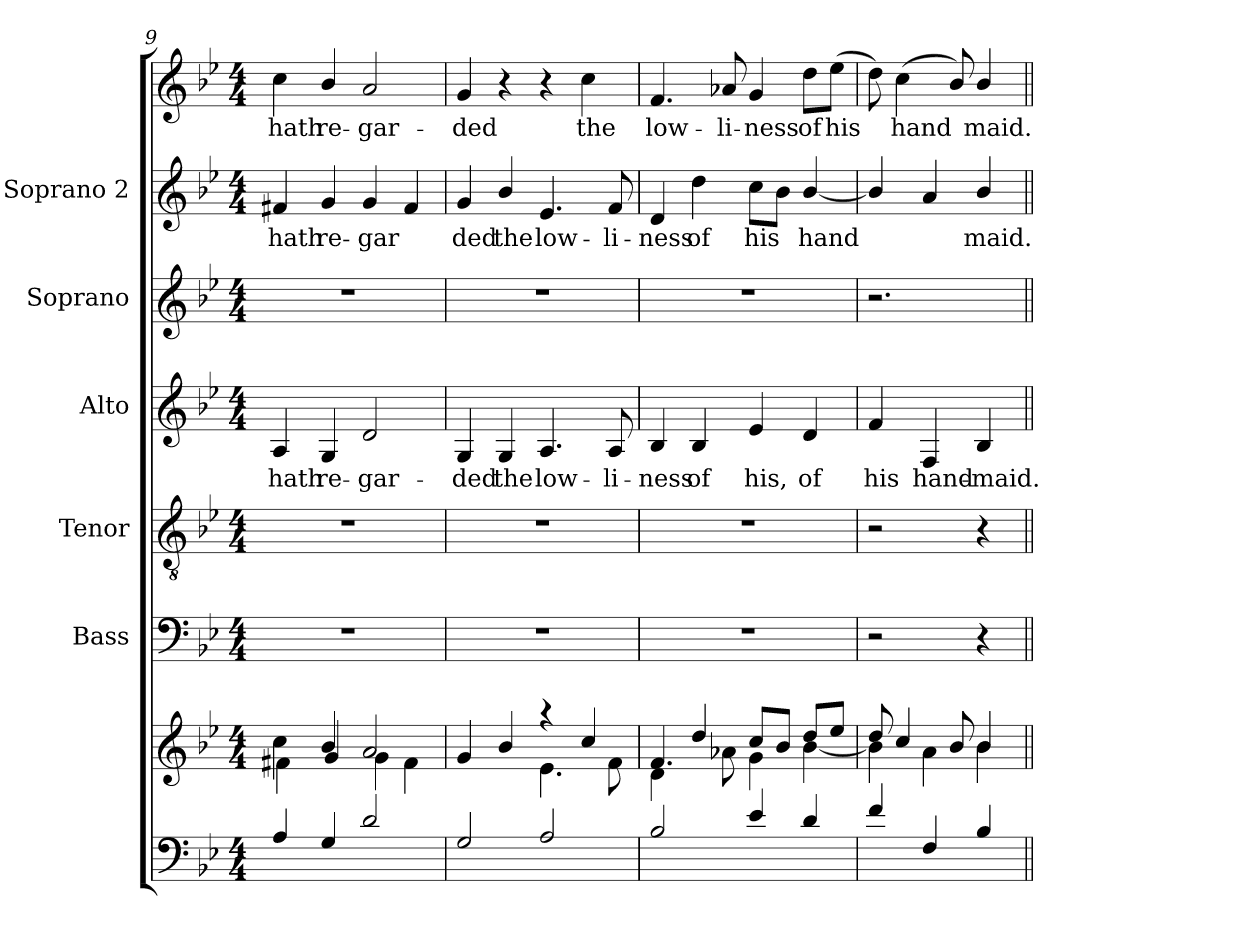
**kern	**kern	**kern	**kern	**kern	**text	**kern	**kern	**text	**kern	**text
*part7	*part6	*part5	*part4	*part3	*part3	*part2	*part1	*part1	*part1	*part1
*staff8	*staff7	*staff6	*staff5	*staff4	*staff4	*staff3	*staff2	*staff2	*staff1	*staff1
*	*	*I"Bass	*I"Tenor	*I"Alto	*	*I"Soprano	*I"Soprano 2	*	*	*
*	*	*I'B	*I'T	*I'A	*	*I'S	*	*	*	*
*clefF4	*clefG2	*clefF4	*clefGv2	*clefG2	*	*clefG2	*clefG2	*	*clefG2	*
*k[b-e-]	*k[b-e-]	*k[b-e-]	*k[b-e-]	*k[b-e-]	*	*k[b-e-]	*k[b-e-]	*	*k[b-e-]	*
*B-:	*B-:	*B-:	*B-:	*B-:	*	*B-:	*B-:	*	*B-:	*
*M4/4	*M4/4	*M4/4	*M4/4	*M4/4	*	*M4/4	*M4/4	*	*M4/4	*
=9	=9	=9	=9	=9	=9	=9	=9	=9	=9	=9
*	*^	*	*	*	*	*	*	*	*	*
!	!	!	!	!	!	!LO:LY:b	!	!	!LO:LY:b	!	!LO:LY:b
4A/	4cc\	4f#X\	1r	1r	4A/	hath	1r	4f#X/	-hath	4cc\	hath
!	!	!	!	!	!	!LO:LY:b	!	!	!LO:LY:b	!	!LO:LY:b
4G/	4b-/	4g/	.	.	4G/	re-	.	4g/	re-	4b-/	re-
!	!	!	!	!	!	!LO:LY:b	!	!	!LO:LY:b	!	!LO:LY:b
2d/	2a/	4g\	.	.	2d/	-gar-	.	4g/	-gar­	2a/	-gar-
.	.	4f#\	.	.	.	.	.	4f#/	.	.	.
=10	=10	=10	=10	=10	=10	=10	=10	=10	=10	=10	=10
!	!	!	!	!	!	!LO:LY:b	!	!	!LO:LY:b	!	!LO:LY:b
2G/	4g/	2ryy	1r	1r	4G/	-ded	1r	4g/	ded	4g/	ded
!	!	!	!	!	!	!LO:LY:b	!	!	!LO:LY:b	!	!
.	4b-/	.	.	.	4G/	the	.	4b-/	the	4r	.
!	!	!	!	!	!	!LO:LY:b	!	!	!LO:LY:b	!	!
2A/	4raa	4.e-\	.	.	4.A/	low-	.	4.e-/	low-	4r	.
!	!	!	!	!	!	!	!	!	!	!	!LO:LY:b
.	4cc/	.	.	.	.	.	.	.	.	4cc\	the
!	!	!	!	!	!	!LO:LY:b	!	!	!LO:LY:b	!	!
.	.	8f\	.	.	8A/	-li-	.	8f/	-li-	.	.
=11	=11	=11	=11	=11	=11	=11	=11	=11	=11	=11	=11
!	!	!	!	!	!	!LO:LY:b	!	!	!LO:LY:b	!	!LO:LY:b
2B-/	4.f/	4d\	1r	1r	4B-/	-ness	1r	4d/	ness	4.f/	-low-
!	!	!	!	!	!	!LO:LY:b	!	!	!LO:LY:b	!	!
.	.	4dd/	.	.	4B-/	of	.	4dd\	of	.	.
!	!	!	!	!	!	!	!	!	!	!	!LO:LY:b
.	8a-X\	.	.	.	.	.	.	.	.	8a-X/	-li-
!	!	!	!	!	!	!LO:LY:b	!	!	!LO:LY:b	!	!LO:LY:b
4e-/	4g\	8cc/L	.	.	4e-/	his,	.	8cc\L	his	4g/	-ness
.	.	8b-/J	.	.	.	.	.	8b-\J	.	.	.
!	!	!	!	!	!	!LO:LY:b	!	!	!LO:LY:b	!	!LO:LY:b
4d/	8dd/L	[4b-\	.	.	4d/	of	.	[4b-/	hand­	8dd\L	of
!	!	!	!	!	!	!	!	!	!	!	!LO:LY:b
.	8ee-/J	.	.	.	.	.	.	.	.	(>8ee-\J	his
=12	=12	=12	=12	=12	=12	=12	=12	=12	=12	=12	=12
!	!	!	!	!	!	!LO:LY:b	!	!	!	!	!
4f/	8dd/	4b-\]	2r	2r	4f/	his	2.r	4b-/]	.	8dd\)	.
!	!	!	!	!	!	!	!	!	!	!	!LO:LY:b
.	4cc/	.	.	.	.	.	.	.	.	(<4cc\	hand­
!	!	!	!	!	!	!LO:LY:b	!	!	!	!	!
4F/	.	4a\	.	.	4F/	hand-	.	4a/	.	.	.
.	8b-/	.	.	.	.	.	.	.	.	8b-/)	.
!	!	!	!	!	!	!LO:LY:b	!	!	!LO:LY:b	!	!LO:LY:b
4B-/	4b-/	4b-\	4r	4r	4B-/	-maid.	.	4b-/	maid.	4b-/	maid.
*	*v	*v	*	*	*	*	*	*	*	*	*
=||	=||	=||	=||	=||	=||	=||	=||	=||	=||	=||
*-	*-	*-	*-	*-	*-	*-	*-	*-	*-	*-
